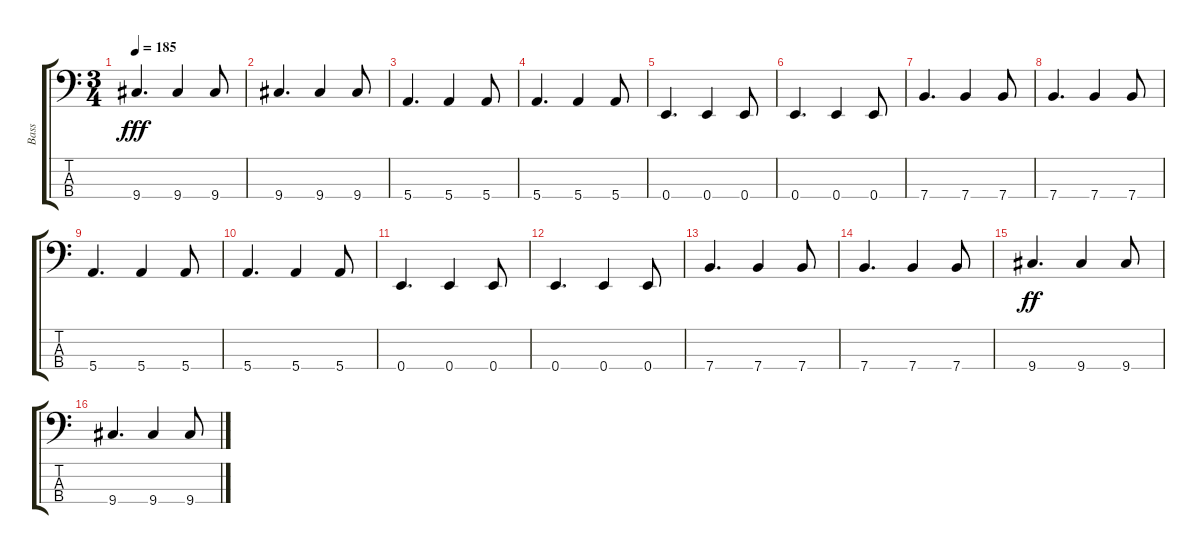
\track ("Bass" "Bass") {instrument electricbassfinger}
\staff {score tabs}
\tuning (G2 D2 A1 E1) {hide}
\ts (3 4)
\tempo 185
\clef f4
\ks c
9.4.4{d dy fff} 9.4.4 9.4.8 |
9.4.4{d} 9.4.4 9.4.8 |
5.4.4{d} 5.4.4 5.4.8 |
5.4.4{d} 5.4.4 5.4.8 |
0.4.4{d} 0.4.4 0.4.8 |
0.4.4{d} 0.4.4 0.4.8 |
7.4.4{d} 7.4.4 7.4.8 |
7.4.4{d} 7.4.4 7.4.8 |
5.4.4{d} 5.4.4 5.4.8 |
5.4.4{d} 5.4.4 5.4.8 |
0.4.4{d} 0.4.4 0.4.8 |
0.4.4{d} 0.4.4 0.4.8 |
7.4.4{d} 7.4.4 7.4.8 |
7.4.4{d} 7.4.4 7.4.8 |
9.4.4{d dy ff} 9.4.4 9.4.8 |
9.4.4{d} 9.4.4 9.4.8
